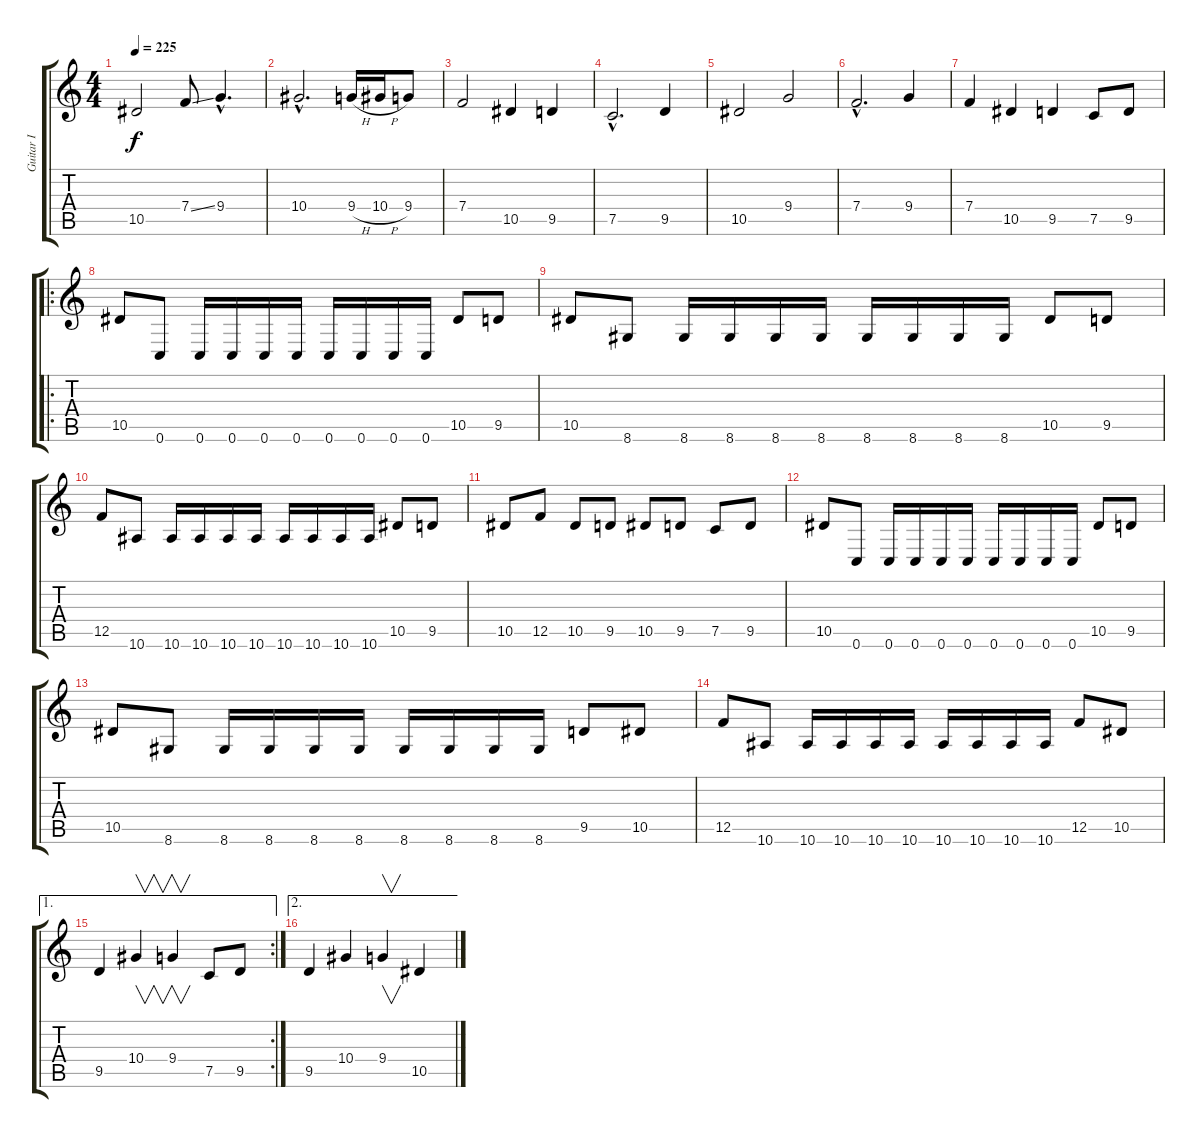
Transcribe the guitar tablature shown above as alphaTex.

\track ("Guitar I" "Guitar I") {instrument distortionguitar}
\staff {score tabs}
\tuning (C4 G3 Eb3 Bb2 F2 C2) {hide}
\ts (4 4)
\tempo 225
\clef g2
\ks c
10.5.2{dy f} 7.4{ss}.8 9.4{hac}.4{d} |
10.4{hac}.2{d} 9.4{h}.16 10.4{h}.16 9.4.8 |
7.4.2 10.5.4 9.5.4 |
7.5{hac}.2{d} 9.5.4 |
10.5.2 9.4.2 |
7.4{hac}.2{d} 9.4.4 |
7.4.4 10.5.4 9.5.4 7.5.8 9.5.8 |
\ro
10.5.8 0.6.8 0.6.16 0.6.16 0.6.16 0.6.16 0.6.16 0.6.16 0.6.16 0.6.16 10.5.8 9.5.8 |
10.5.8 8.6.8 8.6.16 8.6.16 8.6.16 8.6.16 8.6.16 8.6.16 8.6.16 8.6.16 10.5.8 9.5.8 |
12.5.8 10.6.8 10.6.16 10.6.16 10.6.16 10.6.16 10.6.16 10.6.16 10.6.16 10.6.16 10.5.8 9.5.8 |
10.5.8 12.5.8 10.5.8 9.5.8 10.5.8 9.5.8 7.5.8 9.5.8 |
10.5.8 0.6.8 0.6.16 0.6.16 0.6.16 0.6.16 0.6.16 0.6.16 0.6.16 0.6.16 10.5.8 9.5.8 |
10.5.8 8.6.8 8.6.16 8.6.16 8.6.16 8.6.16 8.6.16 8.6.16 8.6.16 8.6.16 9.5.8 10.5.8 |
12.5.8 10.6.8 10.6.16 10.6.16 10.6.16 10.6.16 10.6.16 10.6.16 10.6.16 10.6.16 12.5.8 10.5.8 |
\ae 1
\rc 2
9.5.4 10.4.4{v} 9.4.4{v} 7.5.8 9.5.8 |
\ae 2
9.5.4 10.4.4 9.4.4{v} 10.5.4
